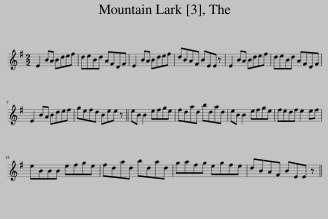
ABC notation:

X:1
L:1/8
M:2/2
I:linebreak $
K:Emin
V:1 treble
V:1
 E2 BA Bdef | deBd AFDF | E2 BA Bdef | dBAF BEE z | E2 BA Bdef | %5
 deBd AFDF |$ E2 BA Bdef | gefd Bee z || eB B2 efge | fdad bdad | %10
 eB B2 efge | fedf e2 ef |$ eBBB efge | fdad bdad | gafg egfe | %15
 dBAF BEE z || %16
